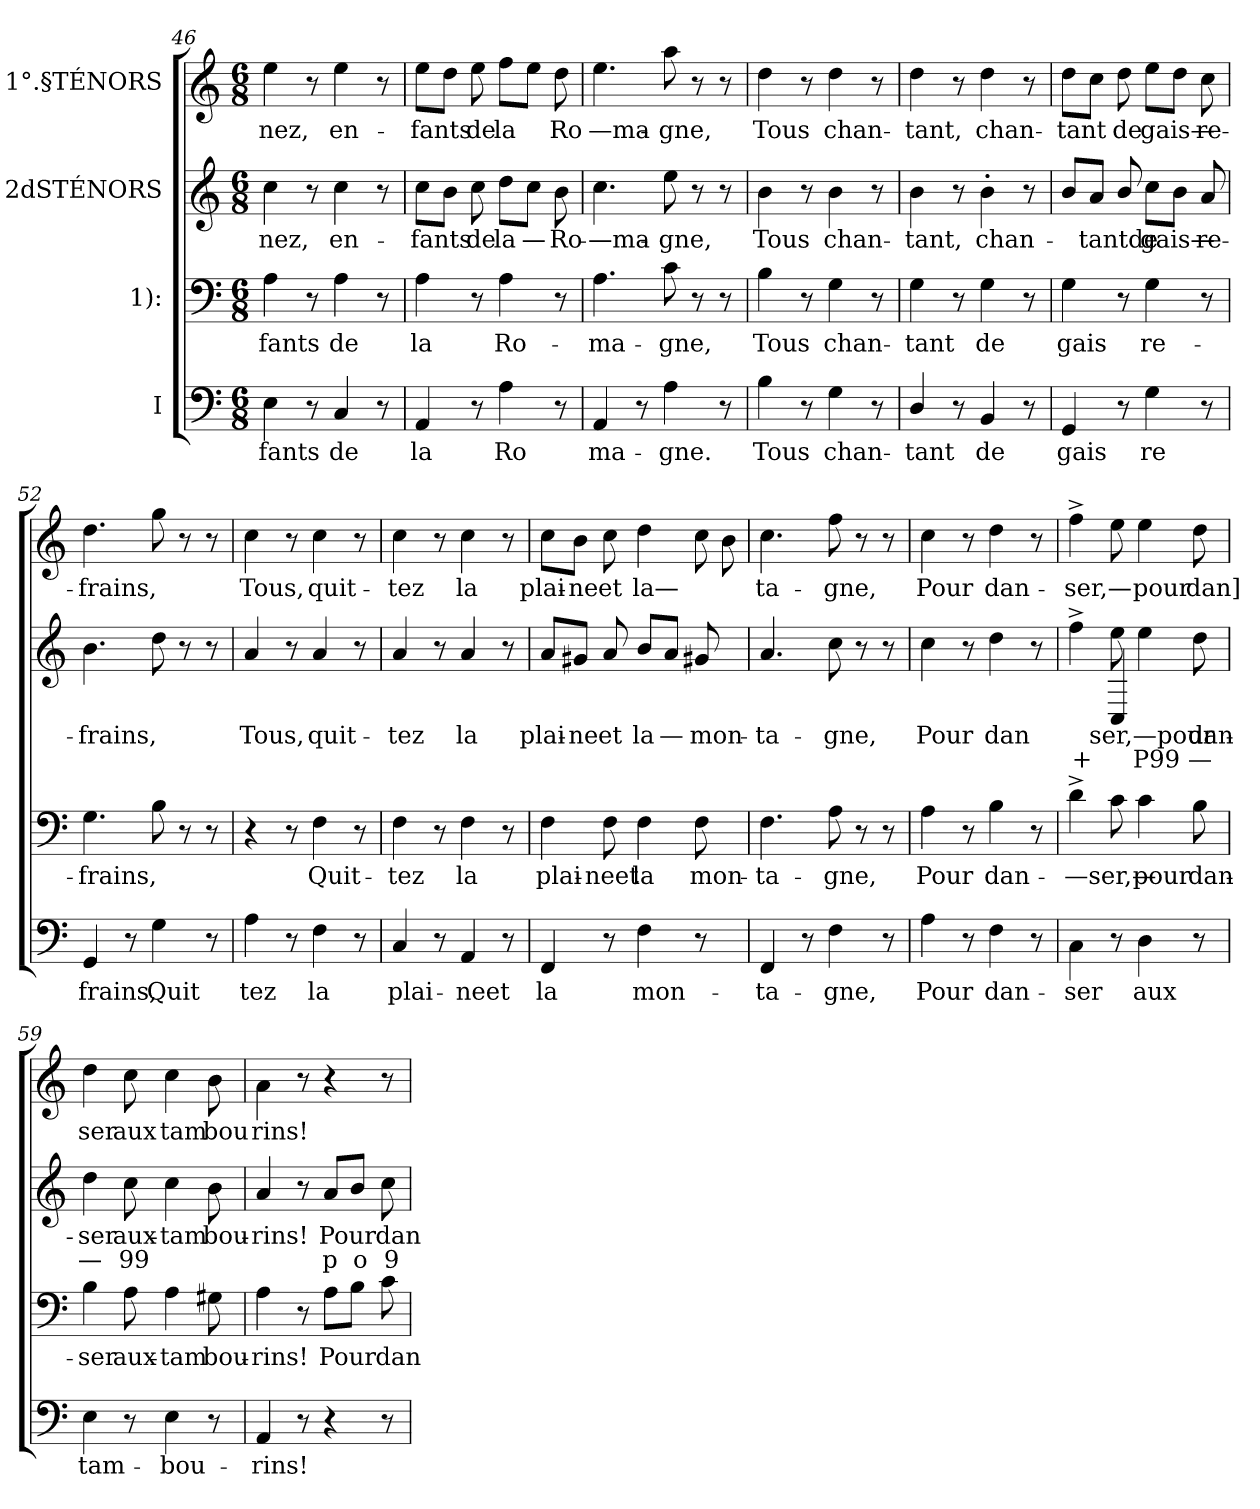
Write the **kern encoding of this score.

**kern	**text	**kern	**text	**kern	**text	**text	**kern	**text
*part4	*part4	*part3	*part3	*part2	*part2	*part2	*part1	*part1
*staff4	*staff4	*staff3	*staff3	*staff2	*staff2	*staff2	*staff1	*staff1
*I"I	*	*I"1):	*	*I"2dSTÉNORS	*	*	*I"1°.§TÉNORS	*
*clefF4	*	*clefF4	*	*clefG2	*	*	*clefG2	*
*k[]	*	*k[]	*	*k[]	*	*	*k[]	*
*M6/8	*	*M6/8	*	*M6/8	*	*	*M6/8	*
=46	=46	=46	=46	=46	=46	=46	=46	=46
4Ei\	fants	4Ai\	fants	4cci\	nez,	.	4eei\	nez,
8r	.	8r	.	8r	.	.	8r	.
4Ci/	de	4Ai\	de	4cci\	en-	.	4eei\	en-
8r	.	8r	.	8r	.	.	8r	.
=47	=47	=47	=47	=47	=47	=47	=47	=47
4AAi/	la	4Ai\	la	8cci\L	fants	.	8eei\L	fants
.	.	.	.	8bi\J	.	.	8ddi\J	.
8r	.	8r	.	8cci\	de	.	8eei\	de
4Ai\	Ro	4Ai\	Ro-	8ddi\L	la	.	8ffi\L	la
.	.	.	.	8cci\J	—	.	8eei\J	--
8r	.	8r	.	8bi\	Ro-	.	8ddi\	Ro
!!LO:LB:g=z
=48	=48	=48	=48	=48	=48	=48	=48	=48
4AAi/	ma-	4.Ai\	ma-	4.cci\	—ma-	.	4.eei\	—ma-
8r	.	.	.	.	.	.	.	.
4Ai\	gne.	8ci\	gne,	8eei\	gne,	.	8aai\	gne,
.	.	8r	.	8r	.	.	8r	.
8r	.	8r	.	8r	.	.	8r	.
=49	=49	=49	=49	=49	=49	=49	=49	=49
4Bi\	Tous	4Bi\	Tous	4bi\	Tous	.	4ddi\	Tous
8r	.	8r	.	8r	.	.	8r	.
4Gi\	chan-	4Gi\	chan-	4bi\	chan-	.	4ddi\	chan-
8r	.	8r	.	8r	.	.	8r	.
=50	=50	=50	=50	=50	=50	=50	=50	=50
4Di/	tant	4Gi\	tant	4bi\	tant,	.	4ddi\	tant,
8r	.	8r	.	8r	.	.	8r	.
4BBi/	de	4Gi\	de	4b'>i\	chan-	.	4ddi\	chan-
8r	.	8r	.	8r	.	.	8r	.
=51	=51	=51	=51	=51	=51	=51	=51	=51
4GGi/	gais	4Gi\	gais	8bi/L	.	.	8ddi\L	tant
.	.	.	.	8ai/J	tantde	.	8cci\J	.
8r	.	8r	.	8bi/	.	.	8ddi\	de
4Gi\	re	4Gi\	re-	8cci\L	gais—	.	8eei\L	gais—
.	.	.	.	8bi\J	.	.	8ddi\J	.
8r	.	8r	.	8ai/	re-	.	8cci\	re-
=52	=52	=52	=52	=52	=52	=52	=52	=52
4GGi/	frains,	4.Gi\	frains,	4.bi\	frains,	.	4.ddi\	frains,
8r	.	.	.	.	.	.	.	.
4Gi\	Quit	8Bi\	.	8ddi\	.	.	8ggi\	.
.	.	8r	.	8r	.	.	8r	.
8r	.	8r	.	8r	.	.	8r	.
!!LO:PB:g=z
=53	=53	=53	=53	=53	=53	=53	=53	=53
4Ai\	tez	4r	.	4ai/	Tous,	.	4cci\	Tous,
8r	.	8r	.	8r	.	.	8r	.
4Fi\	la	4Fi\	Quit-	4ai/	quit-	.	4cci\	quit-
8r	.	8r	.	8r	.	.	8r	.
=54	=54	=54	=54	=54	=54	=54	=54	=54
4Ci/	plai-	4Fi\	tez	4ai/	tez	.	4cci\	tez
8r	.	8r	.	8r	.	.	8r	.
4AAi/	neet	4Fi\	la	4ai/	la	.	4cci\	la
8r	.	8r	.	8r	.	.	8r	.
=55	=55	=55	=55	=55	=55	=55	=55	=55
4FFi/	la	4Fi\	plai-	8ai/L	plai-	.	8cci\L	plai-
.	.	.	.	8g#Xi/J	ne	.	8bi\J	ne
8r	.	8Fi\	neet	8ai/	et	.	8cci\	et
4Fi\	mon-	4Fi\	la	8bi/L	la	.	4ddi\	la—
.	.	.	.	8ai/J	—	.	.	.
8r	.	8Fi\	mon-	8g#Xi/	mon-	.	8cci\	.
8ryy	.	8ryy	.	8ryy	.	.	8bj\	.
=56	=56	=56	=56	=56	=56	=56	=56	=56
4FFi/	ta-	4.Fi\	ta-	4.ai/	ta-	.	4.cci\	ta-
8r	.	.	.	.	.	.	.	.
4Fi\	gne,	8Ai\	gne,	8cci\	gne,	.	8ffi\	gne,
.	.	8r	.	8r	.	.	8r	.
8r	.	8r	.	8r	.	.	8r	.
=57	=57	=57	=57	=57	=57	=57	=57	=57
4Ai\	Pour	4Ai\	Pour	4cci\	Pour	.	4cci\	Pour
8r	.	8r	.	8r	.	.	8r	.
4Fi\	dan-	4Bi\	dan-	4ddi\	dan	.	4ddi\	dan-
8r	.	8r	.	8r	.	.	8r	.
!!LO:LB:g=z
=58	=58	=58	=58	=58	=58	=58	=58	=58
*	*	*	*	*^	*	*	*	*
4Ci\	ser	4d^<i\	—ser,—	4ff^>i\	4ryy	.	+	4ff^>i\	ser,—
8r	.	8ci\	.	8eei\	4CZ/	ser,—pour	.	8eei\	.
4Di\	aux	4ci\	pour	4eei\	.	.	P99	4eei\	pour
.	.	.	.	.	4ryy	.	.	.	.
8r	.	8Bi\	dan-	8ddi\	.	dan-	—	8ddi\	dan]
*	*	*	*	*v	*v	*	*	*	*
=59	=59	=59	=59	=59	=59	=59	=59	=59
4Ei\	tam-	4Bi\	ser	4ddi\	ser	—	4ddi\	ser
8r	.	8Ai\	aux-	8cci\	aux-	99	8cci\	aux
4Ei\	bou-	4Ai\	tam	4cci\	tam	.	4cci\	tam
8r	.	8G#Xi\	bou-	8bi\	bou-	.	8bi\	bou
=60	=60	=60	=60	=60	=60	=60	=60	=60
4AAi/	rins!	4Ai\	rins!	4ai/	rins!	.	4ai\	rins!
8r	.	8r	.	8r	.	.	8r	.
4r	.	8Ai\L	Pour	8ai/L	Pour	p	4r	.
.	.	8Bi\J	.	8bi/J	.	o	.	.
8r	.	8ci\	dan-	8cci\	dan-	9	8r	.
=	=	=	=	=	=	=	=	=
*-	*-	*-	*-	*-	*-	*-	*-	*-
